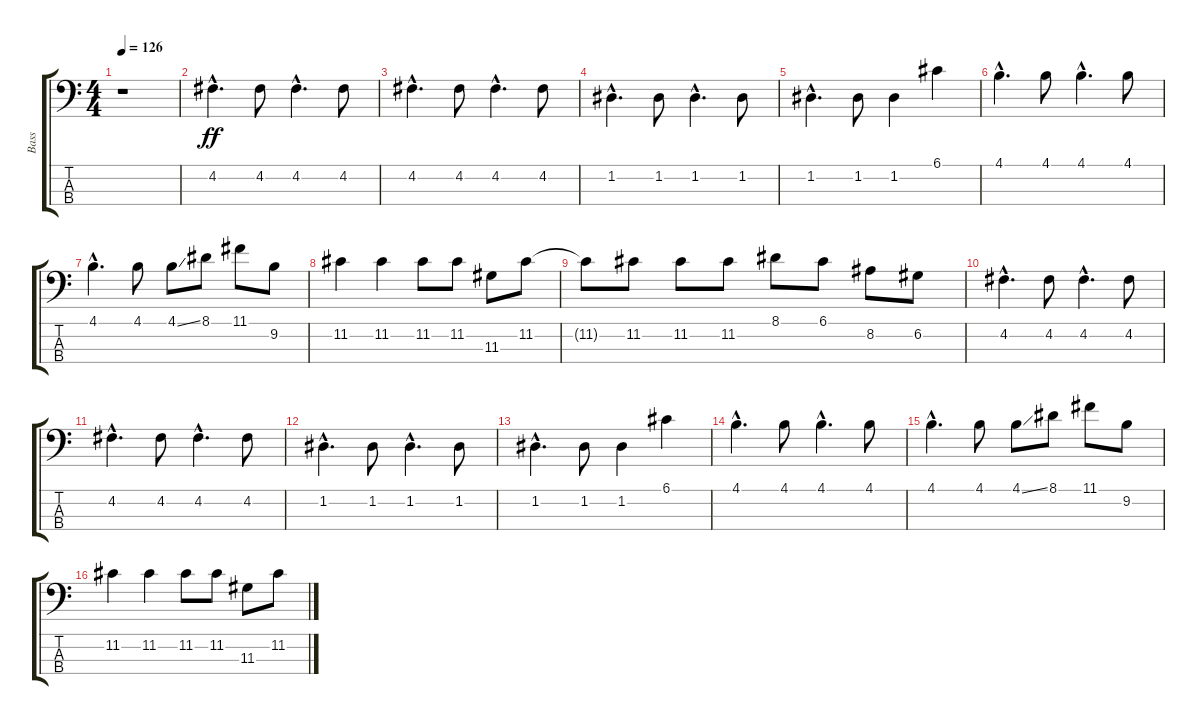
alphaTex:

\track ("Bass" "Bass") {instrument electricbasspick}
\staff {score tabs}
\tuning (G2 D2 A1 E1) {hide}
\ts (4 4)
\tempo 126
\clef f4
\ks c
r.1{dy ff instrument electricbasspick} |
4.2{hac}.4{d} 4.2.8 4.2{hac}.4{d} 4.2.8 |
4.2{hac}.4{d} 4.2.8 4.2{hac}.4{d} 4.2.8 |
1.2{hac}.4{d} 1.2.8 1.2{hac}.4{d} 1.2.8 |
1.2{hac}.4{d} 1.2.8 1.2.4 6.1.4 |
4.1{hac}.4{d} 4.1.8 4.1{hac}.4{d} 4.1.8 |
4.1{hac}.4{d} 4.1.8 4.1{ss}.8 8.1.8 11.1.8 9.2.8 |
11.2.4 11.2.4 11.2.8 11.2.8 11.3.8 11.2.8 |
11.2{t}.8 11.2.8 11.2.8 11.2.8 8.1.8 6.1.8 8.2.8 6.2.8 |
4.2{hac}.4{d} 4.2.8 4.2{hac}.4{d} 4.2.8 |
4.2{hac}.4{d} 4.2.8 4.2{hac}.4{d} 4.2.8 |
1.2{hac}.4{d} 1.2.8 1.2{hac}.4{d} 1.2.8 |
1.2{hac}.4{d} 1.2.8 1.2.4 6.1.4 |
4.1{hac}.4{d} 4.1.8 4.1{hac}.4{d} 4.1.8 |
4.1{hac}.4{d} 4.1.8 4.1{ss}.8 8.1.8 11.1.8 9.2.8 |
11.2.4 11.2.4 11.2.8 11.2.8 11.3.8 11.2.8
